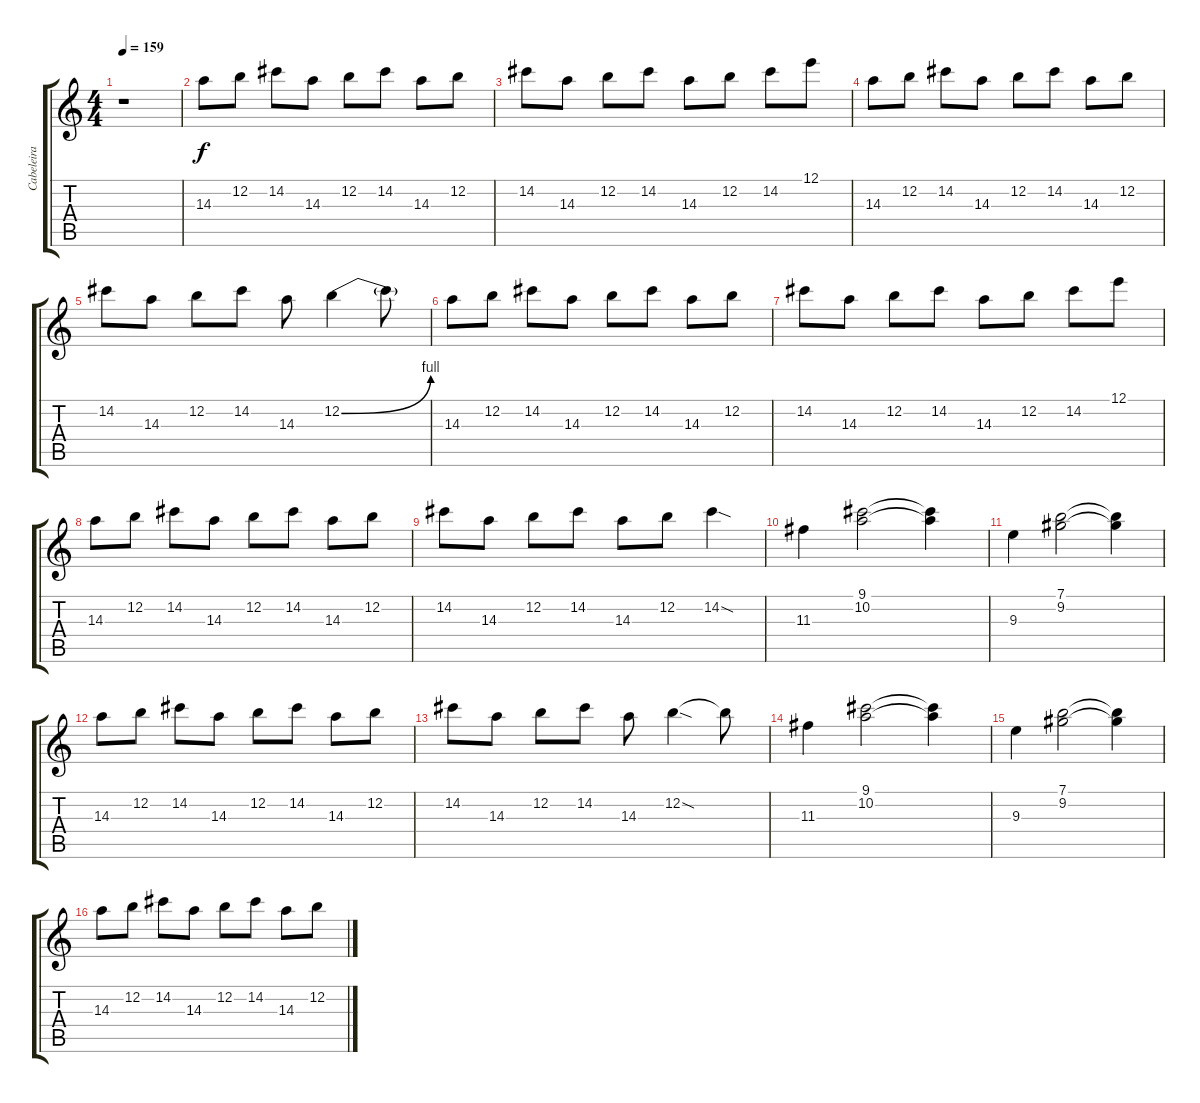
\track ("Cabeleira" "Cabeleira") {instrument distortionguitar}
\staff {score tabs}
\tuning (E4 B3 G3 D3 A2 E2) {hide}
\ts (4 4)
\tempo 159
\clef g2
\ks c
r.1{dy f instrument distortionguitar} |
14.3.8 12.2.8 14.2.8 14.3.8 12.2.8 14.2.8 14.3.8 12.2.8 |
14.2.8 14.3.8 12.2.8 14.2.8 14.3.8 12.2.8 14.2.8 12.1.8 |
14.3.8 12.2.8 14.2.8 14.3.8 12.2.8 14.2.8 14.3.8 12.2.8 |
14.2.8 14.3.8 12.2.8 14.2.8 14.3.8 12.2{be (bend 0 0 60 4)}.4 12.2{t}.8 |
14.3.8 12.2.8 14.2.8 14.3.8 12.2.8 14.2.8 14.3.8 12.2.8 |
14.2.8 14.3.8 12.2.8 14.2.8 14.3.8 12.2.8 14.2.8 12.1.8 |
14.3.8 12.2.8 14.2.8 14.3.8 12.2.8 14.2.8 14.3.8 12.2.8 |
14.2.8 14.3.8 12.2.8 14.2.8 14.3.8 12.2.8 14.2{sod}.4 |
11.3.4 (9.1 10.2).2 (9.1{t} 10.2{t}).4 |
9.3.4 (7.1 9.2).2 (7.1{t} 9.2{t}).4 |
14.3.8 12.2.8 14.2.8 14.3.8 12.2.8 14.2.8 14.3.8 12.2.8 |
14.2.8 14.3.8 12.2.8 14.2.8 14.3.8 12.2{sod}.4 12.2{t}.8 |
11.3.4 (9.1 10.2).2 (9.1{t} 10.2{t}).4 |
9.3.4 (7.1 9.2).2 (7.1{t} 9.2{t}).4 |
14.3.8 12.2.8 14.2.8 14.3.8 12.2.8 14.2.8 14.3.8 12.2.8
